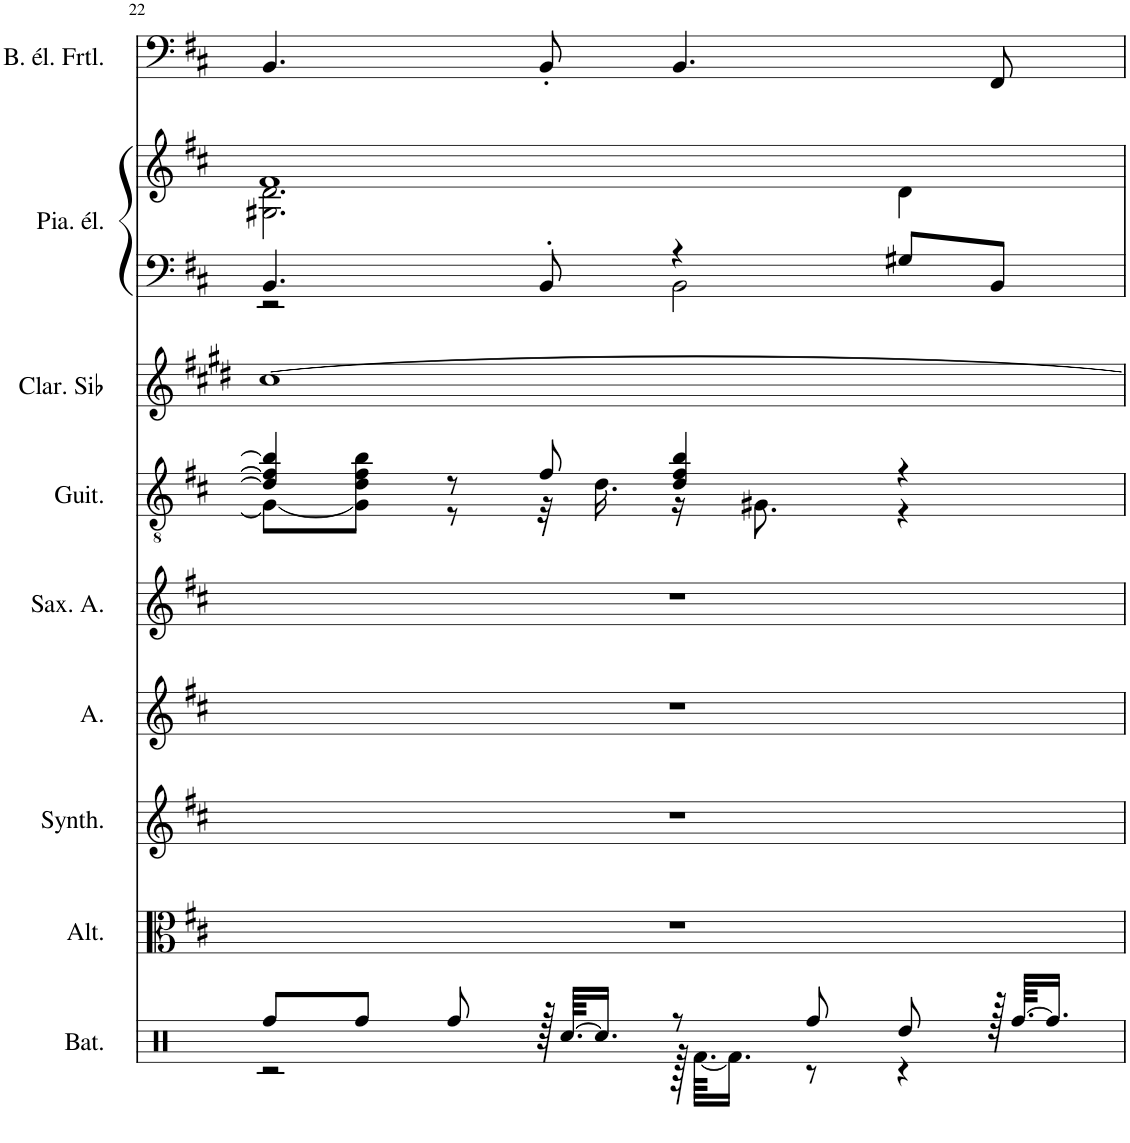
**kern	**kern	**kern	**kern	**kern	**kern	**kern	**kern	**kern	**kern
*part9	*part8	*part7	*part6	*part5	*part4	*part3	*part2	*part2	*part1
*staff10	*staff9	*staff8	*staff7	*staff6	*staff5	*staff4	*staff3	*staff2	*staff1
*I"Batterie	*I"Altos, Acoustic Grand Piano	*I"Synthétiseur d'instruments à cordes, Acoustic Grand Piano	*I"Alto, Acoustic Grand Piano	*I"Saxophone Alto, Acoustic Grand Piano	*I"Guitare classique	*I"Clarinette en Sib	*I"Piano électrique, Acoustic Grand Piano	*	*I"Basse électrique fretless, Acoustic Grand Piano
*I'Bat.	*I'Alt.	*I'Synth.	*I'A.	*I'Sax. A.	*I'Guit.	*I'Clar. Sib	*I'Pia. él.	*	*I'B. él. Frtl.
!!LO:PB:g=z
*clefX	*clefC3	*clefG2	*clefG2	*clefG2	*clefGv2	*clefG2	*clefG2	*clefF4	*clefF4
*	*	*	*	*Trd5c9	*	*Trd1c2	*	*	*Trd7c12
*k[]	*k[f#c#]	*k[f#c#]	*k[f#c#]	*k[f#c#]	*k[f#c#]	*k[f#c#g#d#]	*k[f#c#]	*k[f#c#]	*k[f#c#]
*M4/4	*M4/4	*M4/4	*M4/4	*M4/4	*M4/4	*M4/4	*M4/4	*M4/4	*M4/4
=22	=22	=22	=22	=22	=22	=22	=22	=22	=22
*^	*	*	*	*	*^	*	*^	*^	*
8Rff/L	2r	1r	1r	1r	1r	4d/] 4f#/] 4b/]	8G#\L_	[1cc#	4.BB/	2r	1f#	2.G#X\ 2.d\	4.BB/
8Rff/J	.	.	.	.	.	.	8G#\] 8d\ 8f#\ 8b\J	.	.	.	.	.	.
8Rff/	.	.	.	.	.	8r	8r	.	.	.	.	.	.
128r	.	.	.	.	.	8f#/	32r	.	8BB'/	.	.	.	8BB'/
[64.Rcc/KKLL	.	.	.	.	.	.	.	.	.	.	.	.	.
16.Rcc/JJ]	.	.	.	.	.	.	16.d\	.	.	.	.	.	.
8r	128r	.	.	.	.	4d/ 4f#/ 4b/	16r	.	4r	2BB\	.	.	4.BB/
.	[64.Rf\KKLL	.	.	.	.	.	.	.	.	.	.	.	.
.	16.Rf\JJ]	.	.	.	.	.	.	.	.	.	.	.	.
.	.	.	.	.	.	.	8.G#X\	.	.	.	.	.	.
8Rff/	8r	.	.	.	.	.	.	.	.	.	.	.	.
8Rdd/	4r	.	.	.	.	4r	4r	.	8G#X/L	.	.	4d\	.
128r	.	.	.	.	.	.	.	.	8BB/J	.	.	.	8FF#/
[64.Rff/KKLL	.	.	.	.	.	.	.	.	.	.	.	.	.
16.Rff/JJ]	.	.	.	.	.	.	.	.	.	.	.	.	.
*	*	*	*	*	*	*	*	*	*v	*v	*	*	*
*v	*v	*	*	*	*	*v	*v	*	*	*v	*v	*
=	=	=	=	=	=	=	=	=	=
*-	*-	*-	*-	*-	*-	*-	*-	*-	*-
